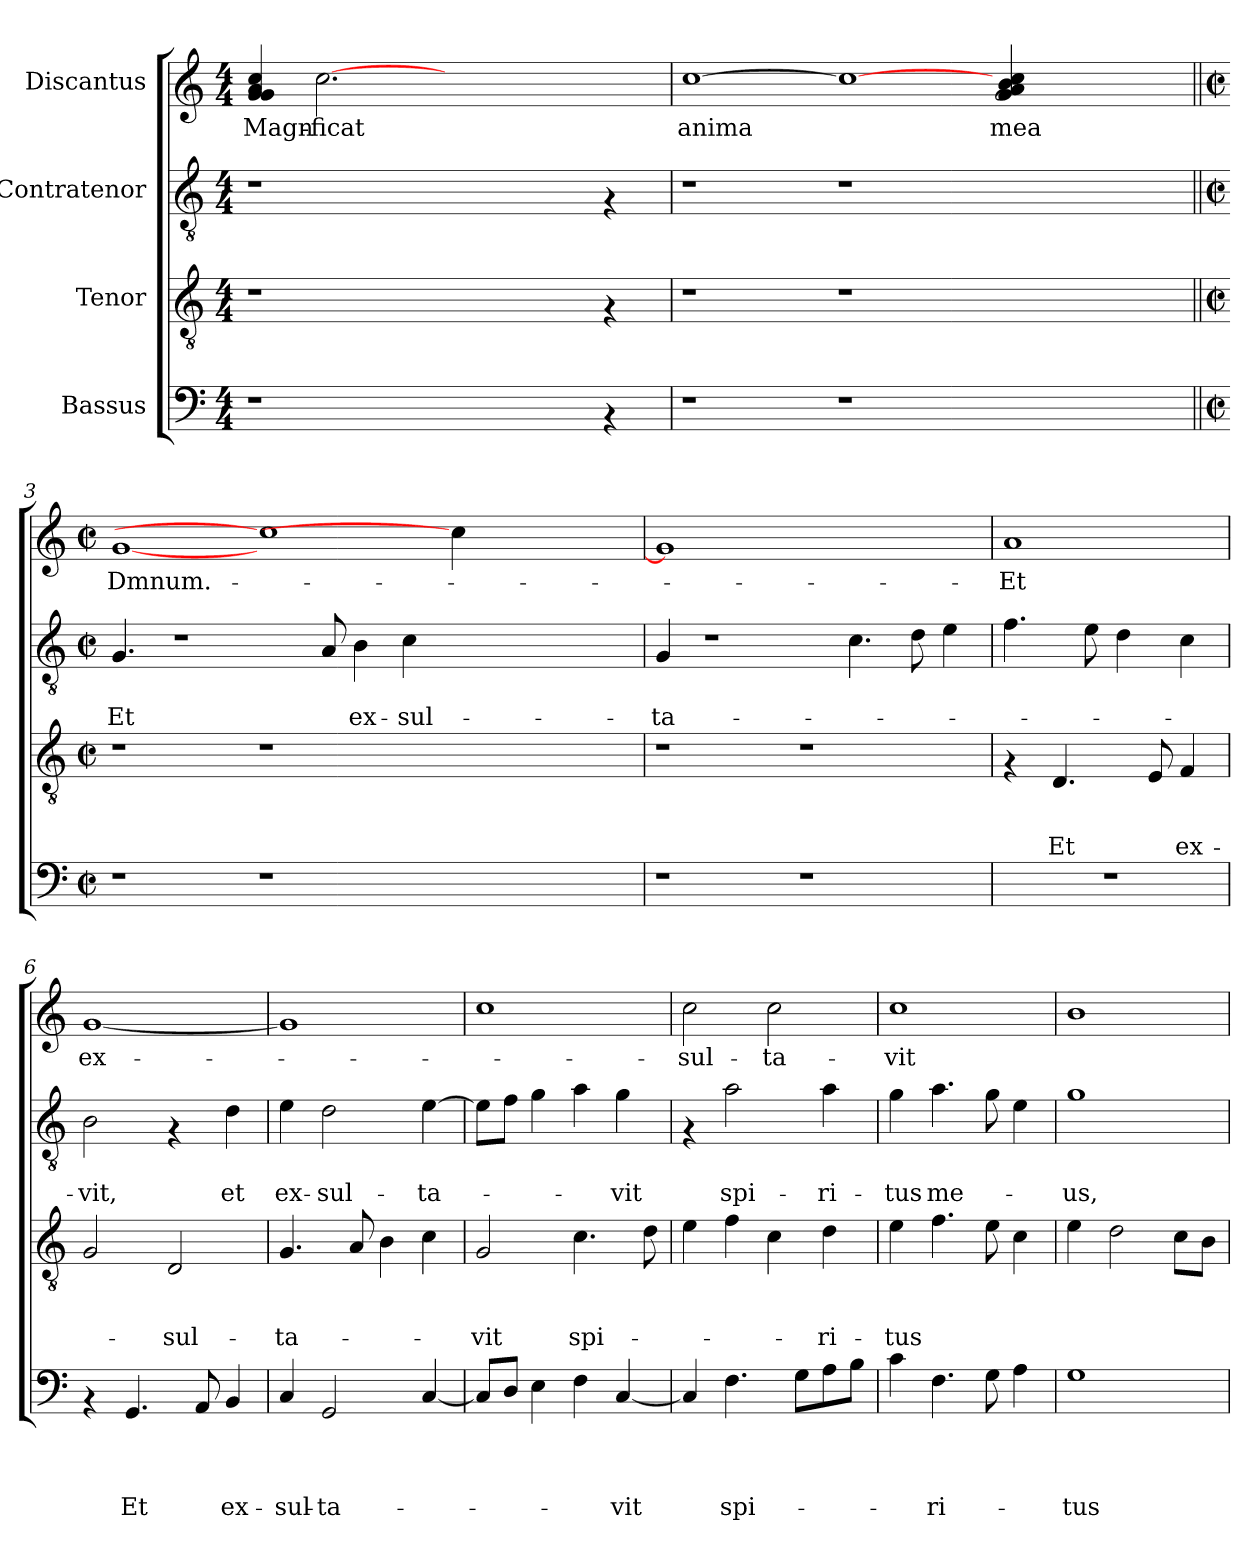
**kern	**text	**text	**text	**text	**kern	**text	**text	**text	**kern	**text	**text	**kern	**text
*part4	*part4	*part4	*part4	*part4	*part3	*part3	*part3	*part3	*part2	*part2	*part2	*part1	*part1
*staff4	*staff4	*staff4	*staff4	*staff4	*staff3	*staff3	*staff3	*staff3	*staff2	*staff2	*staff2	*staff1	*staff1
*I"Bassus	*	*	*	*	*I"Tenor	*	*	*	*I"Contratenor	*	*	*I"Discantus	*
*clefF4	*	*	*	*	*clefGv2	*	*	*	*clefGv2	*	*	*clefG2	*
*k[]	*	*	*	*	*k[]	*	*	*	*k[]	*	*	*k[]	*
*C:	*	*	*	*	*C:	*	*	*	*C:	*	*	*C:	*
*M4/4	*	*	*	*	*M4/4	*	*	*	*M4/4	*	*	*M4/4	*
=1	=1	=1	=1	=1	=1	=1	=1	=1	=1	=1	=1	=1	=1
!	!	!	!	!	!	!	!	!	!	!	!	!LO:N:n=1:head=solid	!
!	!	!	!	!	!	!	!	!	!	!	!	!LO:N:n=2:head=solid	!
!	!	!	!	!	!	!	!	!	!	!	!	!LO:N:n=3:head=solid	!
!	!	!	!	!	!	!	!	!	!	!	!	!LO:N:n=4:head=solid	!LO:LY:b
1r	.	.	.	.	1r	.	.	.	1r	.	.	(4g/ 4g/ 4a/ 4cc/	Magn-
!	!	!	!	!	!	!	!	!	!	!	!	!	!LO:LY:b
.	.	.	.	.	.	.	.	.	.	.	.	[2.cc	-ficat
1ryy	.	.	.	.	1ryy	.	.	.	1ryy	.	.	1ryy	.
4rAA	.	.	.	.	4rF	.	.	.	4rF	.	.	4ryy	.
=2	=2	=2	=2	=2	=2	=2	=2	=2	=2	=2	=2	=2	=2
!	!	!	!	!	!	!	!	!	!	!	!	!	!LO:LY:b
*	*	*	*	*	*	*	*	*	*	*	*	*^	*
1r	.	.	.	.	1r	.	.	.	1r	.	.	[1cc	1ryy	anima
1r	.	.	.	.	1r	.	.	.	1r	.	.	1cc_	1ryy	.
!	!	!	!	!	!	!	!	!	!	!	!	!LO:N:head=open	!LO:N:n=1:head=solid	!
!	!	!	!	!	!	!	!	!	!	!	!	!	!LO:N:n=2:head=solid	!
!	!	!	!	!	!	!	!	!	!	!	!	!	!LO:N:n=3:head=solid	!
!	!	!	!	!	!	!	!	!	!	!	!	!	!LO:N:n=4:head=solid	!LO:LY:b
1ryy	.	.	.	.	1ryy	.	.	.	1ryy	.	.	1g	4g/ 4a/ 4b/ 4cc/	mea
.	.	.	.	.	.	.	.	.	.	.	.	.	2.ryy	.
*	*	*	*	*	*	*	*	*	*	*	*	*v	*v	*
=3||	=3||	=3||	=3||	=3||	=3||	=3||	=3||	=3||	=3||	=3||	=3||	=3||	=3||
*M2/2	*	*	*	*	*M2/2	*	*	*	*M2/2	*	*	*M2/2	*
*met(c|)	*	*	*	*	*met(c|)	*	*	*	*met(c|)	*	*	*met(c|)	*
*	*	*	*	*	*	*	*	*	*	*	*	*^	*
!	!	!	!	!	!	!	!	!	!	!	!LO:LY:b	!	!	!LO:LY:b
*	*	*	*	*	*	*	*	*	*	*	*	*v	*v	*
1r	.	.	.	.	1r	.	.	.	4.G/	.	Et	[<1g	Dmnum.-
.	.	.	.	.	.	.	.	.	1r	.	.	.	.
1r	.	.	.	.	1r	.	.	.	.	.	.	1cc]	.
.	.	.	.	.	.	.	.	.	8A/	.	.	.	.
!	!	!	!	!	!	!	!	!	!	!	!LO:LY:b	!	!
.	.	.	.	.	.	.	.	.	4B\	.	ex-	.	.
!	!	!	!	!	!	!	!	!	!	!	!LO:LY:b	!	!
.	.	.	.	.	.	.	.	.	4c\	.	-sul-	.	.
1ryy	.	.	.	.	1ryy	.	.	.	1ryy	.	.	4cc]	.
.	.	.	.	.	.	.	.	.	.	.	.	1ryy	.
4ryy	.	.	.	.	4ryy	.	.	.	4ryy	.	.	.	.
=4	=4	=4	=4	=4	=4	=4	=4	=4	=4	=4	=4	=4	=4
!	!	!	!	!	!	!	!	!	!	!	!LO:LY:b	!	!
1r	.	.	.	.	1r	.	.	.	4G/	.	-ta-	1g]	.
.	.	.	.	.	.	.	.	.	1r	.	.	.	.
1r	.	.	.	.	1r	.	.	.	.	.	.	1ryy	.
.	.	.	.	.	.	.	.	.	4.c\	.	.	.	.
.	.	.	.	.	.	.	.	.	8d\	.	.	.	.
.	.	.	.	.	.	.	.	.	4e\	.	.	.	.
=5	=5	=5	=5	=5	=5	=5	=5	=5	=5	=5	=5	=5	=5
!	!	!	!	!	!	!	!	!	!	!	!	!	!LO:LY:b
1r	.	.	.	.	4rF	.	.	.	4.f\	.	.	1a	-Et
!	!	!	!	!	!	!	!	!LO:LY:b	!	!	!	!	!
.	.	.	.	.	4.D/	.	.	Et	.	.	.	.	.
.	.	.	.	.	.	.	.	.	8e\	.	.	.	.
.	.	.	.	.	.	.	.	.	4d\	.	.	.	.
.	.	.	.	.	8E/	.	.	.	.	.	.	.	.
!	!	!	!	!	!	!	!	!LO:LY:b	!	!	!	!	!
.	.	.	.	.	4F/	.	.	ex-	4c\	.	.	.	.
=6	=6	=6	=6	=6	=6	=6	=6	=6	=6	=6	=6	=6	=6
!	!	!	!	!	!	!	!	!	!	!	!LO:LY:b	!	!LO:LY:b
4rAA	.	.	.	.	2G/	.	.	.	2B\	.	-vit,	[<1g	ex-
!	!	!	!	!LO:LY:b	!	!	!	!	!	!	!	!	!
4.GG/	.	.	.	Et	.	.	.	.	.	.	.	.	.
!	!	!	!	!	!	!	!	!LO:LY:b	!	!	!	!	!
.	.	.	.	.	2D/	.	.	-sul-	4rF	.	.	.	.
8AA/	.	.	.	.	.	.	.	.	.	.	.	.	.
!	!	!	!	!LO:LY:b	!	!	!	!	!	!	!LO:LY:b	!	!
4BB/	.	.	.	ex-	.	.	.	.	4d\	.	et	.	.
!!LO:LB:g=z
=7	=7	=7	=7	=7	=7	=7	=7	=7	=7	=7	=7	=7	=7
!	!	!	!	!LO:LY:b	!	!	!	!LO:LY:b	!	!	!LO:LY:b	!	!
4C/	.	.	.	-sul-	4.G/	.	.	-ta-	4e\	.	ex-	1g]	.
!	!	!	!	!LO:LY:b	!	!	!	!	!	!	!LO:LY:b	!	!
2GG/	.	.	.	-ta-	.	.	.	.	2d\	.	-sul-	.	.
.	.	.	.	.	8A/	.	.	.	.	.	.	.	.
.	.	.	.	.	4B\	.	.	.	.	.	.	.	.
!	!	!	!	!	!	!	!	!	!	!	!LO:LY:b	!	!
[<4C/	.	.	.	.	4c\	.	.	.	[>4e\	.	-ta-	.	.
=8	=8	=8	=8	=8	=8	=8	=8	=8	=8	=8	=8	=8	=8
!	!	!	!	!	!	!	!	!LO:LY:b	!	!	!	!	!
8C/L]	.	.	.	.	2G/	.	.	-vit	8e\L]	.	.	1cc	.
8D/J	.	.	.	.	.	.	.	.	8f\J	.	.	.	.
4E\	.	.	.	.	.	.	.	.	4g\	.	.	.	.
!	!	!	!	!	!	!	!	!LO:LY:b	!	!	!	!	!
4F\	.	.	.	.	4.c\	.	.	spi-	4a\	.	.	.	.
!	!	!	!	!LO:LY:b	!	!	!	!	!	!	!LO:LY:b	!	!
[<4C/	.	.	.	-vit	.	.	.	.	4g\	.	-vit	.	.
.	.	.	.	.	8d\	.	.	.	.	.	.	.	.
=9	=9	=9	=9	=9	=9	=9	=9	=9	=9	=9	=9	=9	=9
!	!	!	!	!	!	!	!	!	!	!	!	!	!LO:LY:b
4C/]	.	.	.	.	4e\	.	.	.	4rF	.	.	2cc\	-sul-
!	!	!	!	!LO:LY:b	!	!	!	!	!	!	!LO:LY:b	!	!
4.F\	.	.	.	spi-	4f\	.	.	.	2a\	.	spi-	.	.
!	!	!	!	!	!	!	!	!	!	!	!	!	!LO:LY:b
.	.	.	.	.	4c\	.	.	.	.	.	.	2cc\	-ta-
8G\L	.	.	.	.	.	.	.	.	.	.	.	.	.
!	!	!	!	!	!	!	!	!LO:LY:b	!	!	!LO:LY:b	!	!
8A\	.	.	.	.	4d\	.	.	-ri-	4a\	.	-ri-	.	.
8B\J	.	.	.	.	.	.	.	.	.	.	.	.	.
=10	=10	=10	=10	=10	=10	=10	=10	=10	=10	=10	=10	=10	=10
!	!	!	!	!	!	!	!	!LO:LY:b	!	!	!LO:LY:b	!	!LO:LY:b
4c\	.	.	.	.	4e\	.	.	-tus	4g\	.	-tus	1cc	-vit
!	!	!	!	!LO:LY:b	!	!	!	!	!	!	!LO:LY:b	!	!
4.F\	.	.	.	-ri-	4.f\	.	.	.	4.a\	.	me-	.	.
8G\	.	.	.	.	8e\	.	.	.	8g\	.	.	.	.
4A\	.	.	.	.	4c\	.	.	.	4e\	.	.	.	.
=11	=11	=11	=11	=11	=11	=11	=11	=11	=11	=11	=11	=11	=11
!	!	!	!	!LO:LY:b	!	!	!	!	!	!	!LO:LY:b	!	!
1G	.	.	.	-tus	4e\	.	.	.	1g	.	-us,	1b	.
.	.	.	.	.	2d\	.	.	.	.	.	.	.	.
.	.	.	.	.	8c\L	.	.	.	.	.	.	.	.
.	.	.	.	.	8B\J	.	.	.	.	.	.	.	.
=	=	=	=	=	=	=	=	=	=	=	=	=	=
*-	*-	*-	*-	*-	*-	*-	*-	*-	*-	*-	*-	*-	*-
